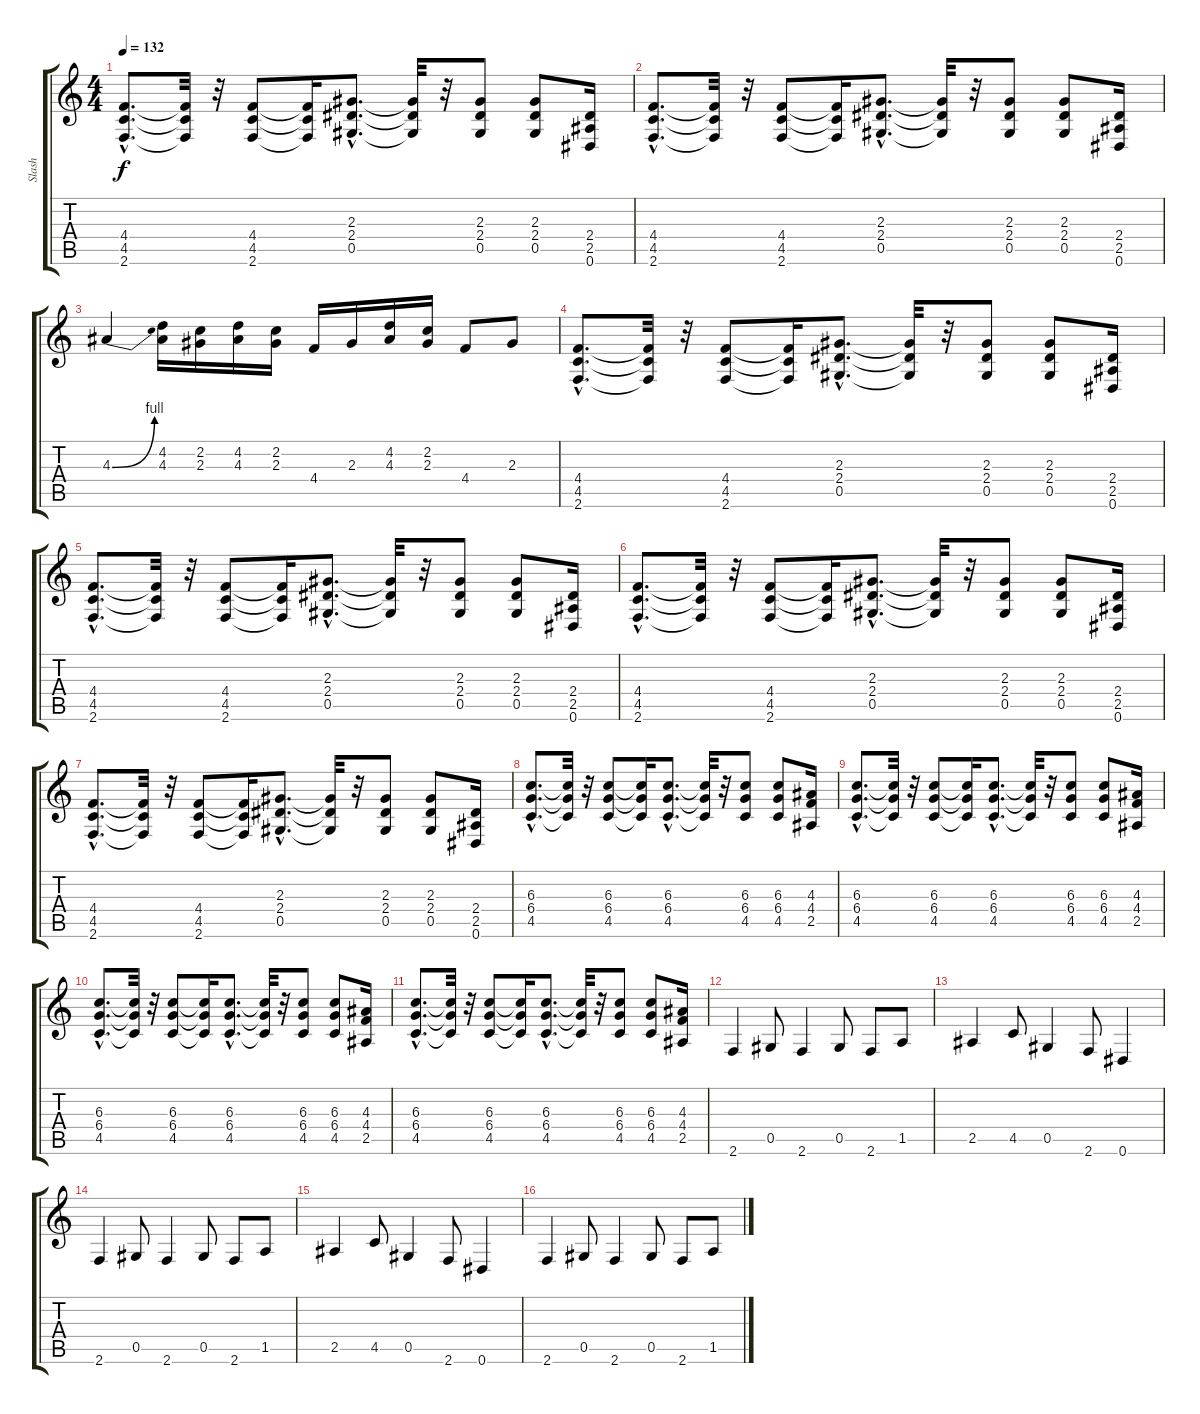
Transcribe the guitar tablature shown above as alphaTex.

\track ("Slash" "Slash") {instrument distortionguitar}
\staff {score tabs}
\tuning (Eb4 Bb3 Gb3 Db3 Ab2 Eb2) {hide}
\ts (4 4)
\tempo 132
\clef g2
\ks c
(4.4{hac} 4.5{hac} 2.6{hac}).8{d dy f} (4.4{t} 4.5{t} 2.6{t}).32 r.32 (4.4 4.5 2.6).8 (4.4{t} 4.5{t} 2.6{t}).16 (2.3{hac} 2.4{hac} 0.5{hac}).8{d} (2.3{t} 2.4{t} 0.5{t}).32 r.32 (2.3 2.4 0.5).8 (2.3 2.4 0.5).8 (2.4 2.5 0.6).16 |
(4.4{hac} 4.5{hac} 2.6{hac}).8{d} (4.4{t} 4.5{t} 2.6{t}).32 r.32 (4.4 4.5 2.6).8 (4.4{t} 4.5{t} 2.6{t}).16 (2.3{hac} 2.4{hac} 0.5{hac}).8{d} (2.3{t} 2.4{t} 0.5{t}).32 r.32 (2.3 2.4 0.5).8 (2.3 2.4 0.5).8 (2.4 2.5 0.6).16 |
4.3{be (bend 0 0 60 4)}.4 (4.2 4.3).16 (2.2 2.3).16 (4.2 4.3).16 (2.2 2.3).16 4.4.16 2.3.16 (4.2 4.3).16 (2.2 2.3).16 4.4.8 2.3.8 |
(4.4{hac} 4.5{hac} 2.6{hac}).8{d} (4.4{t} 4.5{t} 2.6{t}).32 r.32 (4.4 4.5 2.6).8 (4.4{t} 4.5{t} 2.6{t}).16 (2.3{hac} 2.4{hac} 0.5{hac}).8{d} (2.3{t} 2.4{t} 0.5{t}).32 r.32 (2.3 2.4 0.5).8 (2.3 2.4 0.5).8 (2.4 2.5 0.6).16 |
(4.4{hac} 4.5{hac} 2.6{hac}).8{d} (4.4{t} 4.5{t} 2.6{t}).32 r.32 (4.4 4.5 2.6).8 (4.4{t} 4.5{t} 2.6{t}).16 (2.3{hac} 2.4{hac} 0.5{hac}).8{d} (2.3{t} 2.4{t} 0.5{t}).32 r.32 (2.3 2.4 0.5).8 (2.3 2.4 0.5).8 (2.4 2.5 0.6).16 |
(4.4{hac} 4.5{hac} 2.6{hac}).8{d} (4.4{t} 4.5{t} 2.6{t}).32 r.32 (4.4 4.5 2.6).8 (4.4{t} 4.5{t} 2.6{t}).16 (2.3{hac} 2.4{hac} 0.5{hac}).8{d} (2.3{t} 2.4{t} 0.5{t}).32 r.32 (2.3 2.4 0.5).8 (2.3 2.4 0.5).8 (2.4 2.5 0.6).16 |
(4.4{hac} 4.5{hac} 2.6{hac}).8{d} (4.4{t} 4.5{t} 2.6{t}).32 r.32 (4.4 4.5 2.6).8 (4.4{t} 4.5{t} 2.6{t}).16 (2.3{hac} 2.4{hac} 0.5{hac}).8{d} (2.3{t} 2.4{t} 0.5{t}).32 r.32 (2.3 2.4 0.5).8 (2.3 2.4 0.5).8 (2.4 2.5 0.6).16 |
(6.3{hac} 6.4{hac} 4.5{hac}).8{d} (6.3{t} 6.4{t} 4.5{t}).32 r.32 (6.3 6.4 4.5).8 (6.3{t} 6.4{t} 4.5{t}).16 (6.3{hac} 6.4{hac} 4.5{hac}).8{d} (6.3{t} 6.4{t} 4.5{t}).32 r.32 (6.3 6.4 4.5).8 (6.3 6.4 4.5).8 (4.3 4.4 2.5).16 |
(6.3{hac} 6.4{hac} 4.5{hac}).8{d} (6.3{t} 6.4{t} 4.5{t}).32 r.32 (6.3 6.4 4.5).8 (6.3{t} 6.4{t} 4.5{t}).16 (6.3{hac} 6.4{hac} 4.5{hac}).8{d} (6.3{t} 6.4{t} 4.5{t}).32 r.32 (6.3 6.4 4.5).8 (6.3 6.4 4.5).8 (4.3 4.4 2.5).16 |
(6.3{hac} 6.4{hac} 4.5{hac}).8{d} (6.3{t} 6.4{t} 4.5{t}).32 r.32 (6.3 6.4 4.5).8 (6.3{t} 6.4{t} 4.5{t}).16 (6.3{hac} 6.4{hac} 4.5{hac}).8{d} (6.3{t} 6.4{t} 4.5{t}).32 r.32 (6.3 6.4 4.5).8 (6.3 6.4 4.5).8 (4.3 4.4 2.5).16 |
(6.3{hac} 6.4{hac} 4.5{hac}).8{d} (6.3{t} 6.4{t} 4.5{t}).32 r.32 (6.3 6.4 4.5).8 (6.3{t} 6.4{t} 4.5{t}).16 (6.3{hac} 6.4{hac} 4.5{hac}).8{d} (6.3{t} 6.4{t} 4.5{t}).32 r.32 (6.3 6.4 4.5).8 (6.3 6.4 4.5).8 (4.3 4.4 2.5).16 |
2.6.4 0.5.8 2.6.4 0.5.8 2.6.8 1.5.8 |
2.5.4 4.5.8 0.5.4 2.6.8 0.6.4 |
2.6.4 0.5.8 2.6.4 0.5.8 2.6.8 1.5.8 |
2.5.4 4.5.8 0.5.4 2.6.8 0.6.4 |
2.6.4 0.5.8 2.6.4 0.5.8 2.6.8 1.5.8
